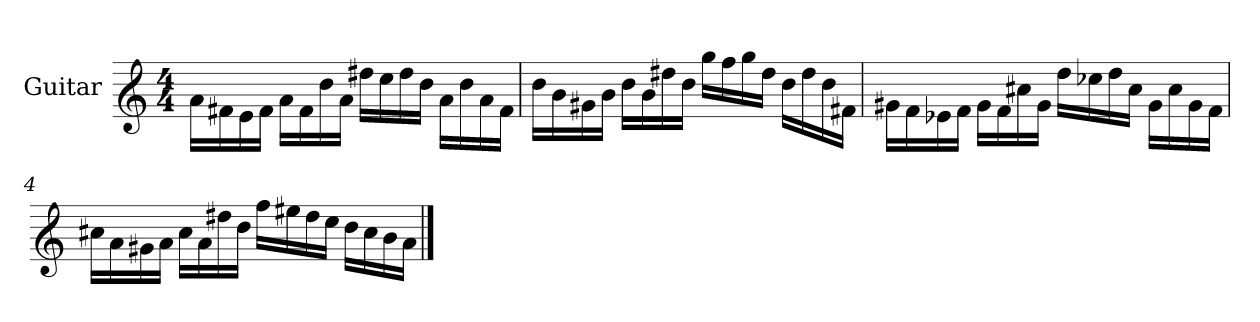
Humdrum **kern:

**kern
*part1
*staff1
*I"Guitar
*I'Guit.
*stria6
*
*k[]
*M4/4
=1
16a\LL
16f#\
16e\
16f#\JJ
16a\LL
16f#\
16dd\
16a\JJ
16ff#\LL
16ee\
16ff#\
16dd\JJ
16a\LL
16dd\
16a\
16f#\JJ
=2
16dd\LL
16b\
16g#\
16b\JJ
16dd\LL
16b\
16ff#\
16dd\JJ
16bb\LL
16aa\
16bb\
16ff#\JJ
16dd\LL
16ff#\
16dd\
16f#\JJ
=3
16g#\LL
16f\
16e-\
16f\JJ
16g#\LL
16f\
16cc#\
16g#\JJ
16ff\LL
16ee-\
16ff\
16cc#\JJ
16g#\LL
16cc#\
16g#\
16f\JJ
=4
16cc#\LL
16a\
16g#\
16a\JJ
16cc#\LL
16a\
16ff#\
16dd\JJ
16aa\LL
16gg#\
16ff#\
16ee\JJ
16dd\LL
16cc#\
16b\
16a\JJ
==
*-
